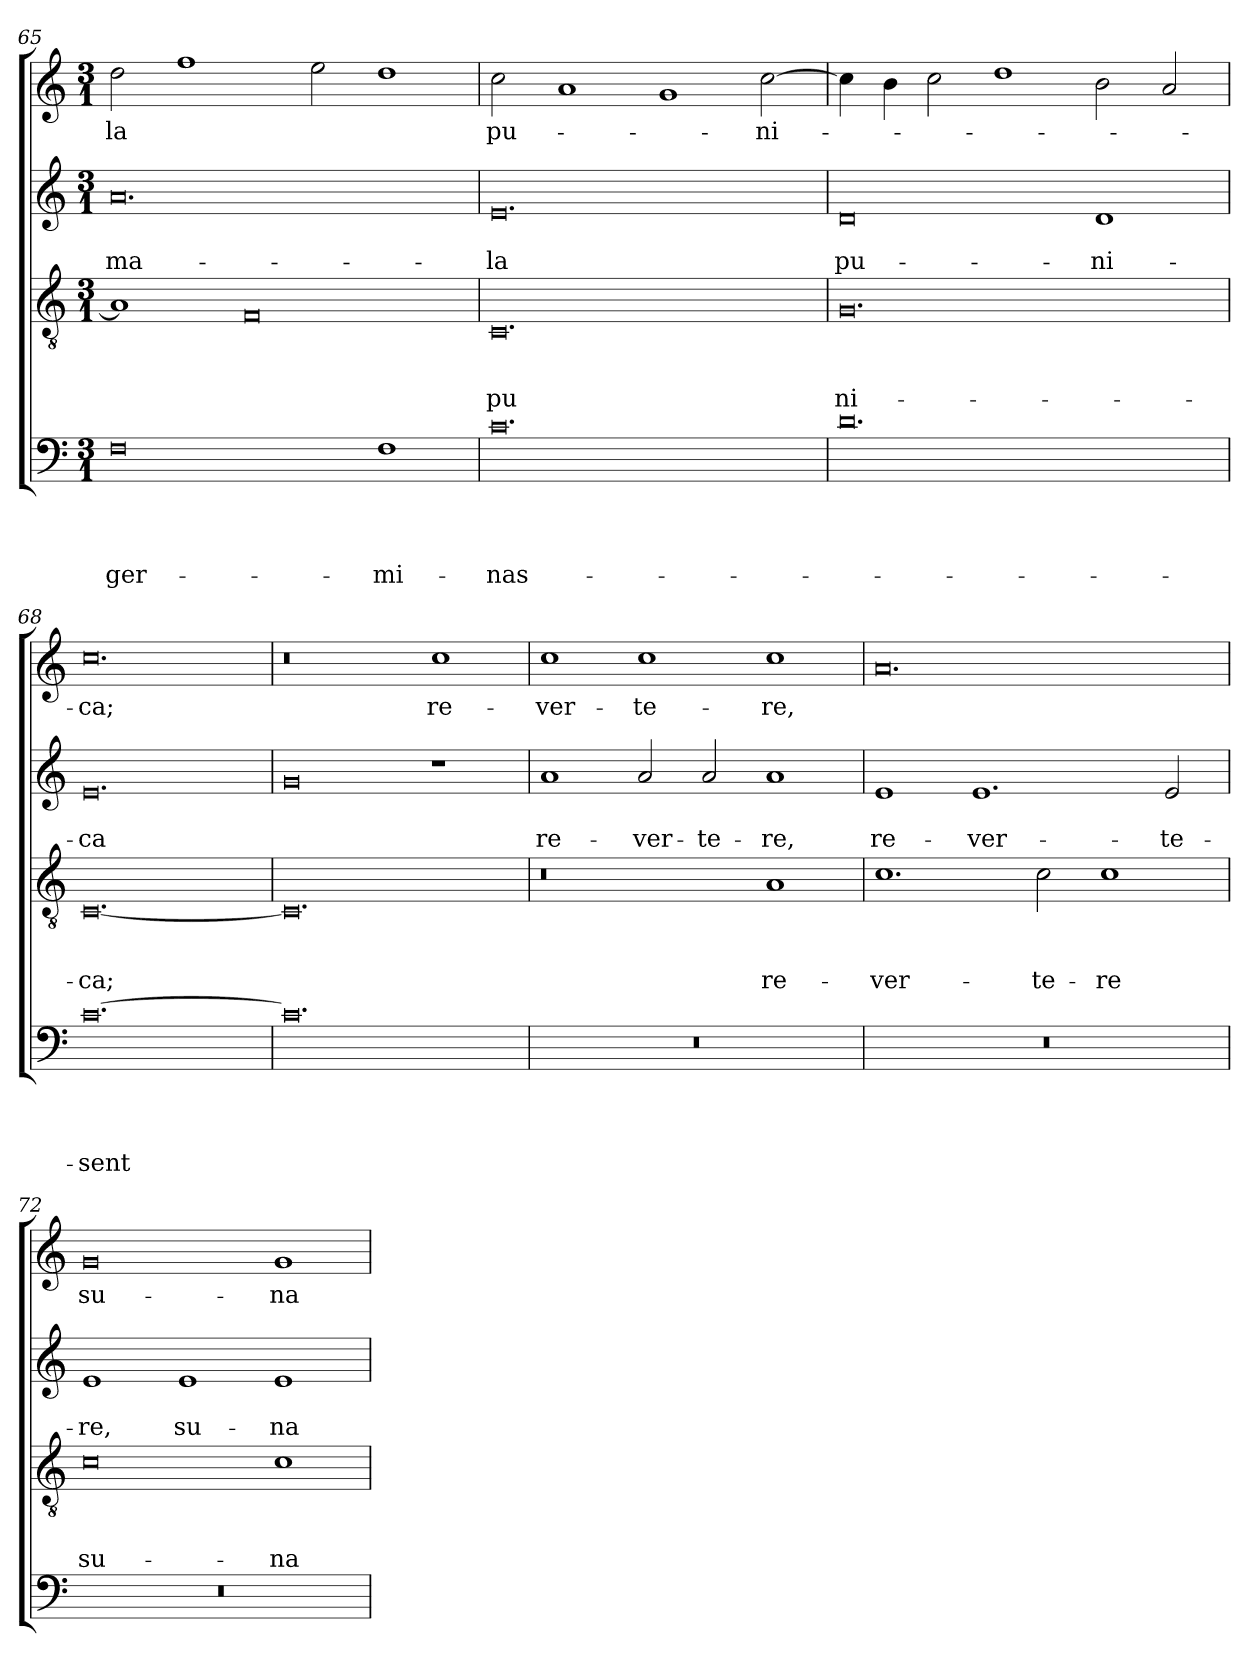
**kern	**text	**text	**text	**text	**kern	**text	**text	**text	**kern	**text	**text	**kern	**text
*part4	*part4	*part4	*part4	*part4	*part3	*part3	*part3	*part3	*part2	*part2	*part2	*part1	*part1
*staff4	*staff4	*staff4	*staff4	*staff4	*staff3	*staff3	*staff3	*staff3	*staff2	*staff2	*staff2	*staff1	*staff1
*clefF4	*	*	*	*	*clefGv2	*	*	*	*clefG2	*	*	*clefG2	*
*k[]	*	*	*	*	*k[]	*	*	*	*k[]	*	*	*k[]	*
*C:	*	*	*	*	*C:	*	*	*	*C:	*	*	*C:	*
*M3/1	*	*	*	*	*M3/1	*	*	*	*M3/1	*	*	*M3/1	*
=65	=65	=65	=65	=65	=65	=65	=65	=65	=65	=65	=65	=65	=65
!	!	!	!	!LO:LY:b	!	!	!	!	!	!	!LO:LY:b	!	!LO:LY:b
0F	.	.	.	ger-	1A]	.	.	.	0.a	.	ma-	2dd\	-la
.	.	.	.	.	.	.	.	.	.	.	.	1ff	.
.	.	.	.	.	0F	.	.	.	.	.	.	.	.
.	.	.	.	.	.	.	.	.	.	.	.	2ee\	.
!	!	!	!	!LO:LY:b	!	!	!	!	!	!	!	!	!
1F	.	.	.	-mi-	.	.	.	.	.	.	.	1dd	.
=66	=66	=66	=66	=66	=66	=66	=66	=66	=66	=66	=66	=66	=66
!	!	!	!	!LO:LY:b	!	!	!	!LO:LY:b	!	!	!LO:LY:b	!	!LO:LY:b
0.c	.	.	.	-nas-	0.C	.	.	pu	0.e	.	-la	2cc\	pu-
.	.	.	.	.	.	.	.	.	.	.	.	1a	.
.	.	.	.	.	.	.	.	.	.	.	.	1g	.
!	!	!	!	!	!	!	!	!	!	!	!	!	!LO:LY:b
.	.	.	.	.	.	.	.	.	.	.	.	[2cc\	-ni-
=67	=67	=67	=67	=67	=67	=67	=67	=67	=67	=67	=67	=67	=67
!	!	!	!	!	!	!	!	!LO:LY:b	!	!	!LO:LY:b	!	!
0.d	.	.	.	.	0.G	.	.	ni-	0d	.	pu-	4cc\]	.
.	.	.	.	.	.	.	.	.	.	.	.	4b\	.
.	.	.	.	.	.	.	.	.	.	.	.	2cc\	.
.	.	.	.	.	.	.	.	.	.	.	.	1dd	.
!	!	!	!	!	!	!	!	!	!	!	!LO:LY:b	!	!
.	.	.	.	.	.	.	.	.	1d	.	-ni-	2b\	.
.	.	.	.	.	.	.	.	.	.	.	.	2a/	.
!!LO:PB:g=z
=68	=68	=68	=68	=68	=68	=68	=68	=68	=68	=68	=68	=68	=68
!	!	!	!	!LO:LY:b	!	!	!	!LO:LY:b	!	!	!LO:LY:b	!	!LO:LY:b
[0.c	.	.	.	-sent	[0.C	.	.	-ca;	0.e	.	-ca	0.cc	-ca;
=69	=69	=69	=69	=69	=69	=69	=69	=69	=69	=69	=69	=69	=69
0.c]	.	.	.	.	0.C]	.	.	.	0g	.	.	0r	.
!	!	!	!	!	!	!	!	!	!	!	!	!	!LO:LY:b
.	.	.	.	.	.	.	.	.	1r	.	.	1cc	re-
=70	=70	=70	=70	=70	=70	=70	=70	=70	=70	=70	=70	=70	=70
!	!	!	!	!	!	!	!	!	!	!	!LO:LY:b	!	!LO:LY:b
0.r	.	.	.	.	0r	.	.	.	1a	.	re-	1cc	-ver-
!	!	!	!	!	!	!	!	!	!	!	!LO:LY:b	!	!LO:LY:b
.	.	.	.	.	.	.	.	.	2a/	.	-ver-	1cc	-te-
!	!	!	!	!	!	!	!	!	!	!	!LO:LY:b	!	!
.	.	.	.	.	.	.	.	.	2a/	.	-te-	.	.
!	!	!	!	!	!	!	!	!LO:LY:b	!	!	!LO:LY:b	!	!LO:LY:b
.	.	.	.	.	1A	.	.	re-	1a	.	-re,	1cc	-re,
=71	=71	=71	=71	=71	=71	=71	=71	=71	=71	=71	=71	=71	=71
!	!	!	!	!	!	!	!	!LO:LY:b	!	!	!LO:LY:b	!	!
0.r	.	.	.	.	1.c	.	.	-ver-	1e	.	re-	0.a	.
!	!	!	!	!	!	!	!	!	!	!	!LO:LY:b	!	!
.	.	.	.	.	.	.	.	.	1.e	.	-ver-	.	.
!	!	!	!	!	!	!	!	!LO:LY:b	!	!	!	!	!
.	.	.	.	.	2c\	.	.	-te-	.	.	.	.	.
!	!	!	!	!	!	!	!	!LO:LY:b	!	!	!	!	!
.	.	.	.	.	1c	.	.	-re	.	.	.	.	.
!	!	!	!	!	!	!	!	!	!	!	!LO:LY:b	!	!
.	.	.	.	.	.	.	.	.	2e/	.	-te-	.	.
=72	=72	=72	=72	=72	=72	=72	=72	=72	=72	=72	=72	=72	=72
!	!	!	!	!	!	!	!	!LO:LY:b	!	!	!LO:LY:b	!	!LO:LY:b
0.r	.	.	.	.	0c	.	.	su-	1e	.	-re,	0g	su-
!	!	!	!	!	!	!	!	!	!	!	!LO:LY:b	!	!
.	.	.	.	.	.	.	.	.	1e	.	su-	.	.
!	!	!	!	!	!	!	!	!LO:LY:b	!	!	!LO:LY:b	!	!LO:LY:b
.	.	.	.	.	1c	.	.	-na-	1e	.	-na-	1g	-na-
=	=	=	=	=	=	=	=	=	=	=	=	=	=
*-	*-	*-	*-	*-	*-	*-	*-	*-	*-	*-	*-	*-	*-
